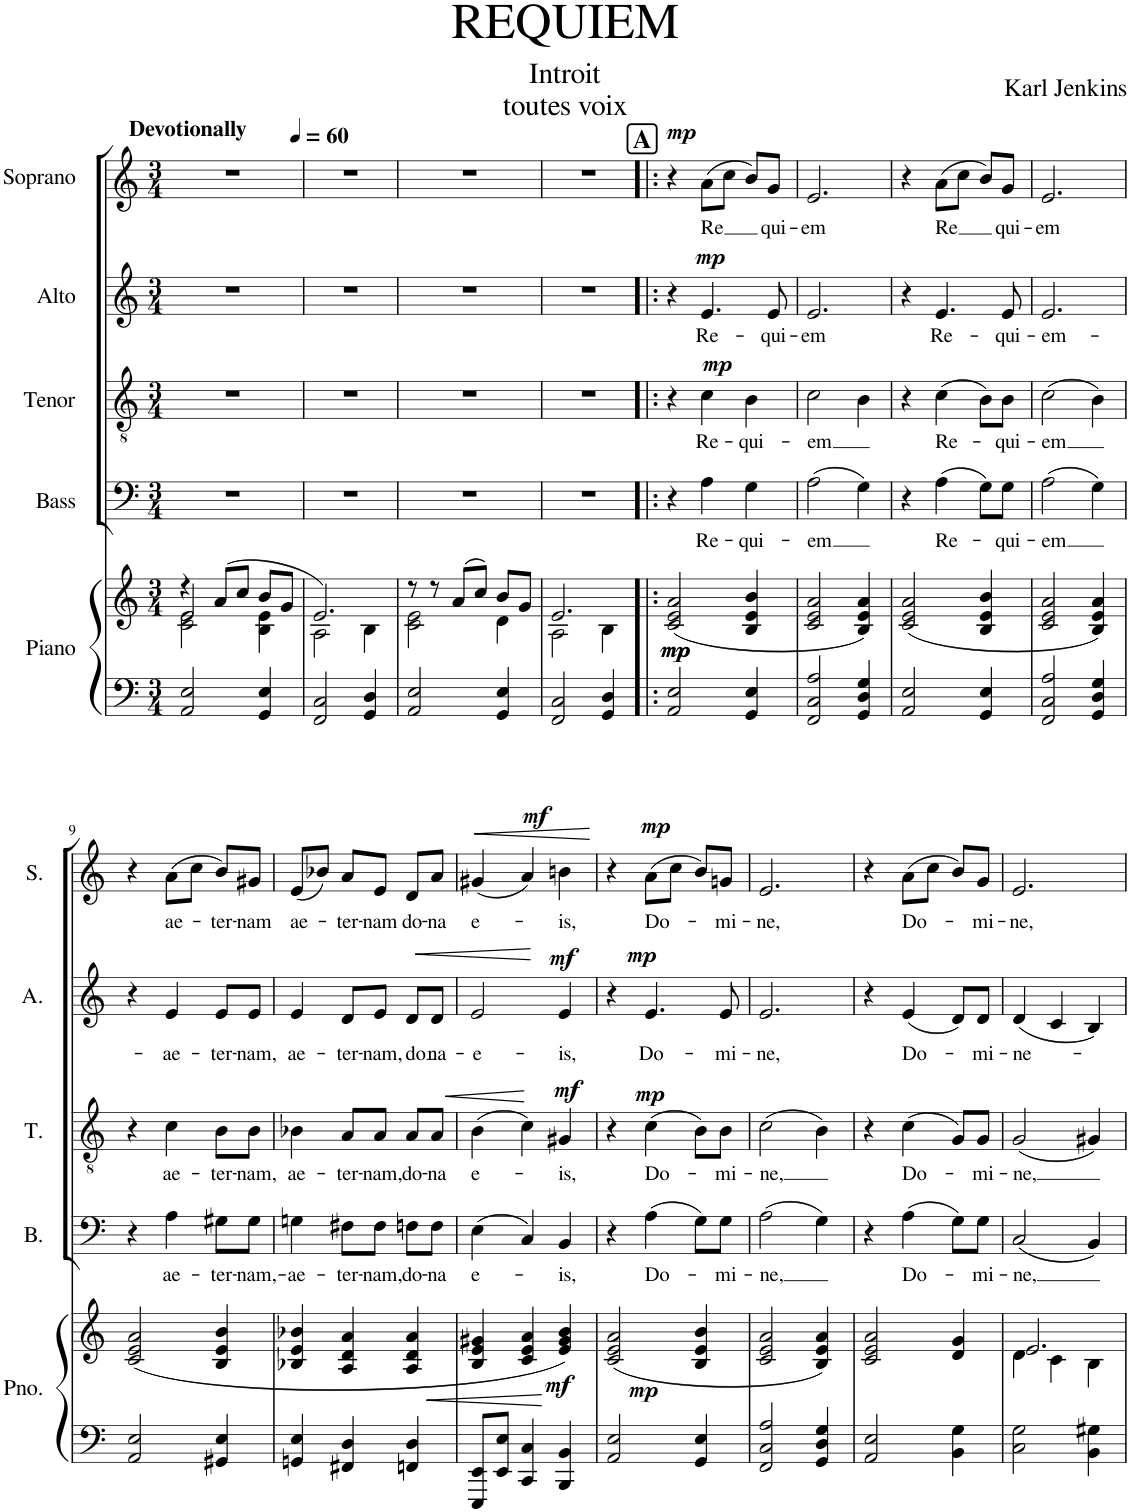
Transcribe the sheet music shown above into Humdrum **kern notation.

**kern	**kern	**dynam	**kern	**text	**kern	**text	**dynam	**kern	**text	**dynam	**kern	**text	**dynam
*part5	*part5	*part5	*part4	*part4	*part3	*part3	*part3	*part2	*part2	*part2	*part1	*part1	*part1
*staff6	*staff5	*staff5/6	*staff4	*staff4	*staff3	*staff3	*staff3	*staff2	*staff2	*staff2	*staff1	*staff1	*staff1
*I"Piano	*	*	*I"Bass	*	*I"Tenor	*	*	*I"Alto	*	*	*I"Soprano	*	*
*I'Pno.	*	*	*I'B.	*	*I'T.	*	*	*I'A.	*	*	*I'S.	*	*
*clefF4	*clefG2	*	*clefF4	*	*clefGv2	*	*	*clefG2	*	*	*clefG2	*	*
*k[]	*k[]	*	*k[]	*	*k[]	*	*	*k[]	*	*	*k[]	*	*
*M3/4	*M3/4	*	*M3/4	*	*M3/4	*	*	*M3/4	*	*	*M3/4	*	*
*MM60	*MM60	*	*MM60	*	*MM60	*	*	*MM60	*	*	*MM60	*	*
=1	=1	=1	=1	=1	=1	=1	=1	=1	=1	=1	=1	=1	=1
*	*^	*	*	*	*	*	*	*	*	*	*	*	*
*	*	*^	*	*	*	*	*	*	*	*	*	*	*	*
!	!	!	!	!	!	!	!	!	!	!	!	!	!LO:TX:a:B:t=Devotionally	!	!
2AA/ 2E/	4r	2c\ 2e\	2e/	.	2.r	.	2.r	.	.	2.r	.	.	2.r	.	.
.	(8a/L	.	.	.	.	.	.	.	.	.	.	.	.	.	.
.	8cc/J	.	.	.	.	.	.	.	.	.	.	.	.	.	.
4GG/ 4E/	8b/L	4B\ 4e\	4ryy	.	.	.	.	.	.	.	.	.	.	.	.
.	8g/J	.	.	.	.	.	.	.	.	.	.	.	.	.	.
*	*	*v	*v	*	*	*	*	*	*	*	*	*	*	*	*
=2	=2	=2	=2	=2	=2	=2	=2	=2	=2	=2	=2	=2	=2	=2
2FF/ 2C/	2.e/)	2A\	.	2.r	.	2.r	.	.	2.r	.	.	2.r	.	.
4GG/ 4D/	.	4B\	.	.	.	.	.	.	.	.	.	.	.	.
=3	=3	=3	=3	=3	=3	=3	=3	=3	=3	=3	=3	=3	=3	=3
2AA/ 2E/	8r	2c\ 2e\	.	2.r	.	2.r	.	.	2.r	.	.	2.r	.	.
.	8r	.	.	.	.	.	.	.	.	.	.	.	.	.
.	(8a/L	.	.	.	.	.	.	.	.	.	.	.	.	.
.	8cc/J)	.	.	.	.	.	.	.	.	.	.	.	.	.
4GG/ 4E/	8b/L	4d\	.	.	.	.	.	.	.	.	.	.	.	.
.	8g/J	.	.	.	.	.	.	.	.	.	.	.	.	.
=4	=4	=4	=4	=4	=4	=4	=4	=4	=4	=4	=4	=4	=4	=4
2FF/ 2C/	2.e/	2A\	.	2.r	.	2.r	.	.	2.r	.	.	2.r	.	.
4GG/ 4D/	.	4B\	.	.	.	.	.	.	.	.	.	.	.	.
!!LO:REH:place=s1:a:B:cj:fs=14:t=A
=5!|:	=5!|:	=5!|:	=5!|:	=5!|:	=5!|:	=5!|:	=5!|:	=5!|:	=5!|:	=5!|:	=5!|:	=5!|:	=5!|:	=5!|:
!	!	!	!LO:DY:b	!	!	!	!	!	!	!	!	!	!	!
!	!	!	!LO:DY:n=1:b	!	!	!	!	!	!	!	!	!	!	!LO:DY:a
*	*v	*v	*	*	*	*	*	*	*	*	*	*	*	*
2AA/ 2E/	(2c/ 2e/ 2a/	mp mp	4r	.	4r	.	.	4r	.	.	4r	.	mp
!	!	!	!	!LO:LY:b	!	!LO:LY:b	!LO:DY:a	!	!LO:LY:b	!LO:DY:a	!	!LO:LY:b	!
.	.	.	4A\	Re-	4c\	Re-	mp	4.e/	Re-	mp	(8a\L	Re	.
.	.	.	.	.	.	.	.	.	.	.	8cc\J	.	.
!	!	!	!	!LO:LY:b	!	!LO:LY:b	!	!	!	!	!	!	!
4GG/ 4E/	4B/ 4e/ 4b/	.	4G\	-qui-	4B\	-qui-	.	.	.	.	8b/L)	.	.
!	!	!	!	!	!	!	!	!	!LO:LY:b	!	!	!LO:LY:b	!
.	.	.	.	.	.	.	.	8e/	-qui-	.	8g/J	qui-	.
=6	=6	=6	=6	=6	=6	=6	=6	=6	=6	=6	=6	=6	=6
!	!	!	!	!LO:LY:b	!	!LO:LY:b	!	!	!LO:LY:b	!	!	!LO:LY:b	!
2FF/ 2C/ 2A/	2c/ 2e/ 2a/	.	(2A\	-em	2c\	-em	.	2.e/	-em	.	2.e/	-em	.
4GG/ 4D/ 4G/	4B/ 4e/ 4a/)	.	4G\)	.	4B\	.	.	.	.	.	.	.	.
=7	=7	=7	=7	=7	=7	=7	=7	=7	=7	=7	=7	=7	=7
2AA/ 2E/	(2c/ 2e/ 2a/	.	4r	.	4r	.	.	4r	.	.	4r	.	.
!	!	!	!	!LO:LY:b	!	!LO:LY:b	!	!	!LO:LY:b	!	!	!LO:LY:b	!
.	.	.	(4A\	Re-	(4c\	Re-	.	4.e/	Re-	.	(8a\L	Re	.
.	.	.	.	.	.	.	.	.	.	.	8cc\J	.	.
4GG/ 4E/	4B/ 4e/ 4b/	.	8G\L)	.	8B\L)	.	.	.	.	.	8b/L)	.	.
!	!	!	!	!LO:LY:b	!	!LO:LY:b	!	!	!LO:LY:b	!	!	!LO:LY:b	!
.	.	.	8G\J	-qui-	8B\J	-qui-	.	8e/	-qui-	.	8g/J	qui-	.
=8	=8	=8	=8	=8	=8	=8	=8	=8	=8	=8	=8	=8	=8
!	!	!	!	!LO:LY:b	!	!LO:LY:b	!	!	!LO:LY:b	!	!	!LO:LY:b	!
2FF/ 2C/ 2A/	2c/ 2e/ 2a/	.	(2A\	-em	(2c\	-em	.	2.e/	-em-	.	2.e/	-em	.
4GG/ 4D/ 4G/	4B/ 4e/ 4a/)	.	4G\)	.	4B\)	.	.	.	.	.	.	.	.
!!LO:LB:g=z
=9	=9	=9	=9	=9	=9	=9	=9	=9	=9	=9	=9	=9	=9
2AA/ 2E/	(2c/ 2e/ 2a/	.	4r	.	4r	.	.	4r	.	.	4r	.	.
!	!	!	!	!LO:LY:b	!	!LO:LY:b	!	!	!LO:LY:b	!	!	!LO:LY:b	!
.	.	.	4A\	ae-	4c\	ae-	.	4e/	-ae-	.	(8a\L	ae-	.
.	.	.	.	.	.	.	.	.	.	.	8cc\J	.	.
!	!	!	!	!LO:LY:b	!	!LO:LY:b	!	!	!LO:LY:b	!	!	!LO:LY:b	!
4GG#X/ 4E/	4B/ 4e/ 4b/	.	8G#X\L	-ter-	8B\L	-ter-	.	8e/L	-ter-	.	8b/L)	ter-	.
!	!	!	!	!LO:LY:b	!	!LO:LY:b	!	!	!LO:LY:b	!	!	!LO:LY:b	!
.	.	.	8G#\J	-nam,-	8B\J	-nam,	.	8e/J	-nam,	.	8g#X/J	-nam	.
=10	=10	=10	=10	=10	=10	=10	=10	=10	=10	=10	=10	=10	=10
!	!	!	!	!LO:LY:b	!	!LO:LY:b	!	!	!LO:LY:b	!	!	!LO:LY:b	!
4GGn/ 4E/	4B-X/ 4e/ 4b-X/	.	4Gn\	-ae-	4B-X\	ae-	.	4e/	ae-	.	(8e/L	ae-	.
.	.	.	.	.	.	.	.	.	.	.	8b-X/J)	.	.
!	!	!	!	!LO:LY:b	!	!LO:LY:b	!	!	!LO:LY:b	!	!	!LO:LY:b	!
4FF#X/ 4D/	4A/ 4d/ 4a/	.	8F#X\L	-ter-	8A/L	-ter-	.	8d/L	-ter-	.	8a/L	-ter-	.
!	!	!	!	!LO:LY:b	!	!LO:LY:b	!	!	!LO:LY:b	!	!	!LO:LY:b	!
.	.	.	8F#\J	-nam,	8A/J	-nam,	.	8e/J	-nam,	.	8e/J	-nam	.
!	!	!	!	!LO:LY:b	!	!LO:LY:b	!	!	!LO:LY:b	!	!	!LO:LY:b	!
4FFn/ 4D/	4A/ 4d/ 4a/	.	8Fn\L	do-	8A/L	do-	.	8d/L	do	.	8d/L	do-	.
!	!	!	!	!LO:LY:b	!	!LO:LY:b	!LO:HP:b	!	!LO:LY:b	!	!	!LO:LY:b	!
.	.	.	8F\J	-na	8A/J	-na	<	8d/J	na-	.	8a/J	-na	.
.	.	.	.	.	.	.	[	.	.	.	.	.	.
=11	=11	=11	=11	=11	=11	=11	=11	=11	=11	=11	=11	=11	=11
!	!	!LO:HP:b	!	!LO:LY:b	!	!LO:LY:b	!	!	!LO:LY:b	!LO:HP:b	!	!LO:LY:b	!LO:HP:b
8EEE/ 8EE/L	4B/ 4e/ 4g#X/	<	(4E\	e-	(4B\	e-	.	2e/	-e-	<	(4g#X/	e-	<
8EE/ 8E/J	.	.	.	.	.	.	.	.	.	.	.	.	.
4CC/ 4C/	4c/ 4e/ 4a/	.	4C/)	.	4c\)	.	.	.	.	.	4a/)	.	.
!	!	!LO:DY:b	!	!LO:LY:b	!	!LO:LY:b	!LO:DY:a	!	!LO:LY:b	!LO:DY:a	!	!LO:LY:b	!LO:DY:a
4BBB/ 4BB/	4e/ 4g#/ 4b/)	mf	4BB/	-is,	4G#X/	-is,	mf	4e/	-is,	mf	4bn\	-is,	mf
.	.	[	.	.	.	.	.	.	.	[	.	.	[
=12	=12	=12	=12	=12	=12	=12	=12	=12	=12	=12	=12	=12	=12
2AA/ 2E/	(2c/ 2e/ 2a/	.	4r	.	4r	.	.	4r	.	.	4r	.	.
!	!	!	!	!LO:LY:b	!	!LO:LY:b	!LO:DY:a	!	!LO:LY:b	!LO:DY:a	!	!LO:LY:b	!LO:DY:a
.	.	.	(4A\	Do-	(4c\	Do-	mp	4.e/	Do-	mp	(8a\L	Do-	mp
.	.	.	.	.	.	.	.	.	.	.	8cc\J	.	.
!	!	!LO:DY:b	!	!	!	!	!	!	!	!	!	!	!
4GG/ 4E/	4B/ 4e/ 4b/	mp	8G\L)	.	8B\L)	.	.	.	.	.	8b/L)	.	.
!	!	!	!	!LO:LY:b	!	!LO:LY:b	!	!	!LO:LY:b	!	!	!LO:LY:b	!
.	.	.	8G\J	-mi-	8B\J	-mi-	.	8e/	-mi-	.	8gn/J	-mi-	.
=13	=13	=13	=13	=13	=13	=13	=13	=13	=13	=13	=13	=13	=13
!	!	!	!	!LO:LY:b	!	!LO:LY:b	!	!	!LO:LY:b	!	!	!LO:LY:b	!
2FF/ 2C/ 2A/	2c/ 2e/ 2a/	.	(2A\	-ne,	(2c\	-ne,	.	2.e/	-ne,	.	2.e/	-ne,	.
4GG/ 4D/ 4G/	4B/ 4e/ 4a/)	.	4G\)	.	4B\)	.	.	.	.	.	.	.	.
=14	=14	=14	=14	=14	=14	=14	=14	=14	=14	=14	=14	=14	=14
2AA/ 2E/	2c/ 2e/ 2a/	.	4r	.	4r	.	.	4r	.	.	4r	.	.
!	!	!	!	!LO:LY:b	!	!LO:LY:b	!	!	!LO:LY:b	!	!	!LO:LY:b	!
.	.	.	(4A\	Do-	(4c\	Do-	.	(4e/	Do-	.	(8a\L	Do-	.
.	.	.	.	.	.	.	.	.	.	.	8cc\J	.	.
4BB\ 4G\	4d/ 4g/	.	8G\L)	.	8G/L)	.	.	8d/L)	.	.	8b/L)	.	.
!	!	!	!	!LO:LY:b	!	!LO:LY:b	!	!	!LO:LY:b	!	!	!LO:LY:b	!
.	.	.	8G\J	-mi-	8G/J	-mi-	.	8d/J	-mi-	.	8g/J	-mi-	.
=15	=15	=15	=15	=15	=15	=15	=15	=15	=15	=15	=15	=15	=15
*	*^	*	*	*	*	*	*	*	*	*	*	*	*
!	!	!	!	!	!LO:LY:b	!	!LO:LY:b	!	!	!LO:LY:b	!	!	!LO:LY:b	!
2C\ 2G\	2.e/	4d\	.	(2C/	-ne,	(2G/	-ne,	.	(4d/	-ne-	.	2.e/	-ne,	.
.	.	4c\	.	.	.	.	.	.	4c/	.	.	.	.	.
4BB\ 4G#X\	.	4B\	.	4BB/)	.	4G#X/)	.	.	4B/)	.	.	.	.	.
*	*v	*v	*	*	*	*	*	*	*	*	*	*	*	*
=	=	=	=	=	=	=	=	=	=	=	=	=	=
*-	*-	*-	*-	*-	*-	*-	*-	*-	*-	*-	*-	*-	*-
